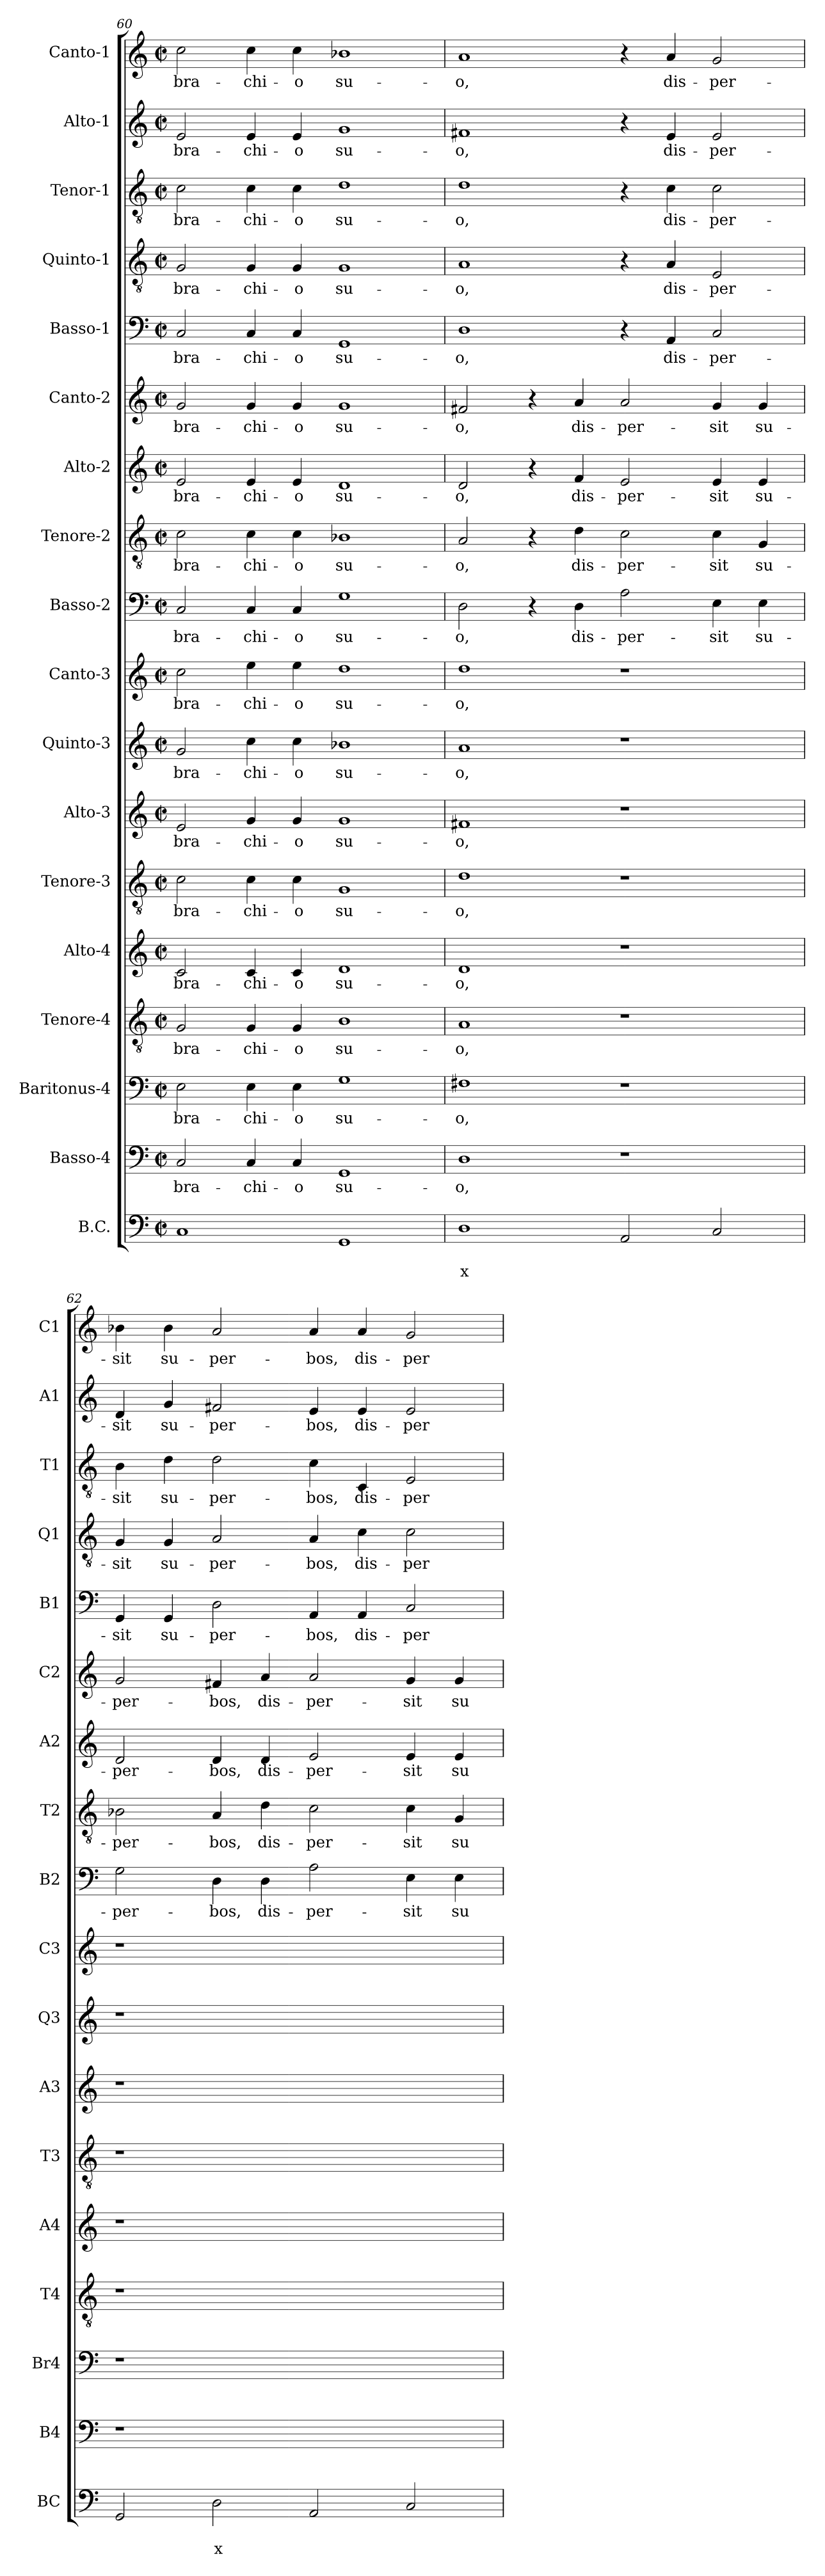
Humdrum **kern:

**kern	**text	**text	**kern	**text	**kern	**text	**kern	**text	**kern	**text	**kern	**text	**kern	**text	**kern	**text	**kern	**text	**kern	**text	**kern	**text	**kern	**text	**kern	**text	**kern	**text	**kern	**text	**kern	**text	**kern	**text	**kern	**text
*part18	*part18	*part18	*part17	*part17	*part16	*part16	*part15	*part15	*part14	*part14	*part13	*part13	*part12	*part12	*part11	*part11	*part10	*part10	*part9	*part9	*part8	*part8	*part7	*part7	*part6	*part6	*part5	*part5	*part4	*part4	*part3	*part3	*part2	*part2	*part1	*part1
*staff18	*staff18	*staff18	*staff17	*staff17	*staff16	*staff16	*staff15	*staff15	*staff14	*staff14	*staff13	*staff13	*staff12	*staff12	*staff11	*staff11	*staff10	*staff10	*staff9	*staff9	*staff8	*staff8	*staff7	*staff7	*staff6	*staff6	*staff5	*staff5	*staff4	*staff4	*staff3	*staff3	*staff2	*staff2	*staff1	*staff1
*I"B.C.	*	*	*I"Basso-4	*	*I"Baritonus-4	*	*I"Tenore-4	*	*I"Alto-4	*	*I"Tenore-3	*	*I"Alto-3	*	*I"Quinto-3	*	*I"Canto-3	*	*I"Basso-2	*	*I"Tenore-2	*	*I"Alto-2	*	*I"Canto-2	*	*I"Basso-1	*	*I"Quinto-1	*	*I"Tenor-1	*	*I"Alto-1	*	*I"Canto-1	*
*I'BC	*	*	*I'B4	*	*I'Br4	*	*I'T4	*	*I'A4	*	*I'T3	*	*I'A3	*	*I'Q3	*	*I'C3	*	*I'B2	*	*I'T2	*	*I'A2	*	*I'C2	*	*I'B1	*	*I'Q1	*	*I'T1	*	*I'A1	*	*I'C1	*
*clefF4	*	*	*clefF4	*	*clefF4	*	*clefGv2	*	*clefG2	*	*clefGv2	*	*clefG2	*	*clefG2	*	*clefG2	*	*clefF4	*	*clefGv2	*	*clefG2	*	*clefG2	*	*clefF4	*	*clefGv2	*	*clefGv2	*	*clefG2	*	*clefG2	*
*k[]	*	*	*k[]	*	*k[]	*	*k[]	*	*k[]	*	*k[]	*	*k[]	*	*k[]	*	*k[]	*	*k[]	*	*k[]	*	*k[]	*	*k[]	*	*k[]	*	*k[]	*	*k[]	*	*k[]	*	*k[]	*
*C:	*	*	*C:	*	*C:	*	*C:	*	*C:	*	*C:	*	*C:	*	*C:	*	*C:	*	*C:	*	*C:	*	*C:	*	*C:	*	*C:	*	*C:	*	*C:	*	*C:	*	*C:	*
*M2/2	*	*	*M2/2	*	*M2/2	*	*M2/2	*	*M2/2	*	*M2/2	*	*M2/2	*	*M2/2	*	*M2/2	*	*M2/2	*	*M2/2	*	*M2/2	*	*M2/2	*	*M2/2	*	*M2/2	*	*M2/2	*	*M2/2	*	*M2/2	*
*met(c|)	*	*	*met(c|)	*	*met(c|)	*	*met(c|)	*	*met(c|)	*	*met(c|)	*	*met(c|)	*	*met(c|)	*	*met(c|)	*	*met(c|)	*	*met(c|)	*	*met(c|)	*	*met(c|)	*	*met(c|)	*	*met(c|)	*	*met(c|)	*	*met(c|)	*	*met(c|)	*
=60	=60	=60	=60	=60	=60	=60	=60	=60	=60	=60	=60	=60	=60	=60	=60	=60	=60	=60	=60	=60	=60	=60	=60	=60	=60	=60	=60	=60	=60	=60	=60	=60	=60	=60	=60	=60
!	!	!	!	!LO:LY:b	!	!LO:LY:b	!	!LO:LY:b	!	!LO:LY:b	!	!LO:LY:b	!	!LO:LY:b	!	!LO:LY:b	!	!LO:LY:b	!	!LO:LY:b	!	!LO:LY:b	!	!LO:LY:b	!	!LO:LY:b	!	!LO:LY:b	!	!LO:LY:b	!	!LO:LY:b	!	!LO:LY:b	!	!LO:LY:b
1C	.	.	2C/	bra-	2E\	bra-	2G/	bra-	2c/	bra-	2c\	bra-	2e/	bra-	2g/	bra-	2cc\	bra-	2C/	bra-	2c\	bra-	2e/	bra-	2g/	bra-	2C/	bra-	2G/	bra-	2c\	bra-	2e/	bra-	2cc\	bra-
!	!	!	!	!LO:LY:b	!	!LO:LY:b	!	!LO:LY:b	!	!LO:LY:b	!	!LO:LY:b	!	!LO:LY:b	!	!LO:LY:b	!	!LO:LY:b	!	!LO:LY:b	!	!LO:LY:b	!	!LO:LY:b	!	!LO:LY:b	!	!LO:LY:b	!	!LO:LY:b	!	!LO:LY:b	!	!LO:LY:b	!	!LO:LY:b
.	.	.	4C/	-chi-	4E\	-chi-	4G/	-chi-	4c/	-chi-	4c\	-chi-	4g/	-chi-	4cc\	-chi-	4ee\	-chi-	4C/	-chi-	4c\	-chi-	4e/	-chi-	4g/	-chi-	4C/	-chi-	4G/	-chi-	4c\	-chi-	4e/	-chi-	4cc\	-chi-
!	!	!	!	!LO:LY:b	!	!LO:LY:b	!	!LO:LY:b	!	!LO:LY:b	!	!LO:LY:b	!	!LO:LY:b	!	!LO:LY:b	!	!LO:LY:b	!	!LO:LY:b	!	!LO:LY:b	!	!LO:LY:b	!	!LO:LY:b	!	!LO:LY:b	!	!LO:LY:b	!	!LO:LY:b	!	!LO:LY:b	!	!LO:LY:b
.	.	.	4C/	-o	4E\	-o	4G/	-o	4c/	-o	4c\	-o	4g/	-o	4cc\	-o	4ee\	-o	4C/	-o	4c\	-o	4e/	-o	4g/	-o	4C/	-o	4G/	-o	4c\	-o	4e/	-o	4cc\	-o
!	!	!	!	!LO:LY:b	!	!LO:LY:b	!	!LO:LY:b	!	!LO:LY:b	!	!LO:LY:b	!	!LO:LY:b	!	!LO:LY:b	!	!LO:LY:b	!	!LO:LY:b	!	!LO:LY:b	!	!LO:LY:b	!	!LO:LY:b	!	!LO:LY:b	!	!LO:LY:b	!	!LO:LY:b	!	!LO:LY:b	!	!LO:LY:b
1GG	.	.	1GG	su-	1G	su-	1B	su-	1d	su-	1G	su-	1g	su-	1b-X	su-	1dd	su-	1G	su-	1B-X	su-	1d	su-	1g	su-	1GG	su-	1G	su-	1d	su-	1g	su-	1b-X	su-
!!LO:PB:g=z
=61	=61	=61	=61	=61	=61	=61	=61	=61	=61	=61	=61	=61	=61	=61	=61	=61	=61	=61	=61	=61	=61	=61	=61	=61	=61	=61	=61	=61	=61	=61	=61	=61	=61	=61	=61	=61
!	!	!LO:LY:b	!	!LO:LY:b	!	!LO:LY:b	!	!LO:LY:b	!	!LO:LY:b	!	!LO:LY:b	!	!LO:LY:b	!	!LO:LY:b	!	!LO:LY:b	!	!LO:LY:b	!	!LO:LY:b	!	!LO:LY:b	!	!LO:LY:b	!	!LO:LY:b	!	!LO:LY:b	!	!LO:LY:b	!	!LO:LY:b	!	!LO:LY:b
1D	.	x	1D	-o,	1F#X	-o,	1A	-o,	1d	-o,	1d	-o,	1f#X	-o,	1a	-o,	1dd	-o,	2D\	-o,	2A/	-o,	2d/	-o,	2f#X/	-o,	1D	-o,	1A	-o,	1d	-o,	1f#X	-o,	1a	-o,
.	.	.	.	.	.	.	.	.	.	.	.	.	.	.	.	.	.	.	4r	.	4r	.	4r	.	4r	.	.	.	.	.	.	.	.	.	.	.
!	!	!	!	!	!	!	!	!	!	!	!	!	!	!	!	!	!	!	!	!LO:LY:b	!	!LO:LY:b	!	!LO:LY:b	!	!LO:LY:b	!	!	!	!	!	!	!	!	!	!
.	.	.	.	.	.	.	.	.	.	.	.	.	.	.	.	.	.	.	4D\	dis-	4d\	dis-	4f/	dis-	4a/	dis-	.	.	.	.	.	.	.	.	.	.
!	!	!	!	!	!	!	!	!	!	!	!	!	!	!	!	!	!	!	!	!LO:LY:b	!	!LO:LY:b	!	!LO:LY:b	!	!LO:LY:b	!	!	!	!	!	!	!	!	!	!
2AA/	.	.	1r	.	1r	.	1r	.	1r	.	1r	.	1r	.	1r	.	1r	.	2A\	-per-	2c\	-per-	2e/	-per-	2a/	-per-	4r	.	4r	.	4r	.	4r	.	4r	.
!	!	!	!	!	!	!	!	!	!	!	!	!	!	!	!	!	!	!	!	!	!	!	!	!	!	!	!	!LO:LY:b	!	!LO:LY:b	!	!LO:LY:b	!	!LO:LY:b	!	!LO:LY:b
.	.	.	.	.	.	.	.	.	.	.	.	.	.	.	.	.	.	.	.	.	.	.	.	.	.	.	4AA/	dis-	4A/	dis-	4c\	dis-	4e/	dis-	4a/	dis-
!	!	!	!	!	!	!	!	!	!	!	!	!	!	!	!	!	!	!	!	!LO:LY:b	!	!LO:LY:b	!	!LO:LY:b	!	!LO:LY:b	!	!LO:LY:b	!	!LO:LY:b	!	!LO:LY:b	!	!LO:LY:b	!	!LO:LY:b
2C/	.	.	.	.	.	.	.	.	.	.	.	.	.	.	.	.	.	.	4E\	-sit	4c\	-sit	4e/	-sit	4g/	-sit	2C/	-per-	2E/	-per-	2c\	-per-	2e/	-per-	2g/	-per-
!	!	!	!	!	!	!	!	!	!	!	!	!	!	!	!	!	!	!	!	!LO:LY:b	!	!LO:LY:b	!	!LO:LY:b	!	!LO:LY:b	!	!	!	!	!	!	!	!	!	!
.	.	.	.	.	.	.	.	.	.	.	.	.	.	.	.	.	.	.	4E\	su-	4G/	su-	4e/	su-	4g/	su-	.	.	.	.	.	.	.	.	.	.
=62	=62	=62	=62	=62	=62	=62	=62	=62	=62	=62	=62	=62	=62	=62	=62	=62	=62	=62	=62	=62	=62	=62	=62	=62	=62	=62	=62	=62	=62	=62	=62	=62	=62	=62	=62	=62
!	!	!	!	!	!	!	!	!	!	!	!	!	!	!	!	!	!	!	!	!LO:LY:b	!	!LO:LY:b	!	!LO:LY:b	!	!LO:LY:b	!	!LO:LY:b	!	!LO:LY:b	!	!LO:LY:b	!	!LO:LY:b	!	!LO:LY:b
2GG/	.	.	1r	.	1r	.	1r	.	1r	.	1r	.	1r	.	1r	.	1r	.	2G\	-per-	2B-X\	-per-	2d/	-per-	2g/	-per-	4GG/	-sit	4G/	-sit	4B\	-sit	4d/	-sit	4b-X\	-sit
!	!	!	!	!	!	!	!	!	!	!	!	!	!	!	!	!	!	!	!	!	!	!	!	!	!	!	!	!LO:LY:b	!	!LO:LY:b	!	!LO:LY:b	!	!LO:LY:b	!	!LO:LY:b
.	.	.	.	.	.	.	.	.	.	.	.	.	.	.	.	.	.	.	.	.	.	.	.	.	.	.	4GG/	su-	4G/	su-	4d\	su-	4g/	su-	4b-\	su-
!	!	!LO:LY:b	!	!	!	!	!	!	!	!	!	!	!	!	!	!	!	!	!	!LO:LY:b	!	!LO:LY:b	!	!LO:LY:b	!	!LO:LY:b	!	!LO:LY:b	!	!LO:LY:b	!	!LO:LY:b	!	!LO:LY:b	!	!LO:LY:b
2D\	.	x	.	.	.	.	.	.	.	.	.	.	.	.	.	.	.	.	4D\	-bos,	4A/	-bos,	4d/	-bos,	4f#X/	-bos,	2D\	-per-	2A/	-per-	2d\	-per-	2f#X/	-per-	2a/	-per-
!	!	!	!	!	!	!	!	!	!	!	!	!	!	!	!	!	!	!	!	!LO:LY:b	!	!LO:LY:b	!	!LO:LY:b	!	!LO:LY:b	!	!	!	!	!	!	!	!	!	!
.	.	.	.	.	.	.	.	.	.	.	.	.	.	.	.	.	.	.	4D\	dis-	4d\	dis-	4d/	dis-	4a/	dis-	.	.	.	.	.	.	.	.	.	.
!	!	!	!	!	!	!	!	!	!	!	!	!	!	!	!	!	!	!	!	!LO:LY:b	!	!LO:LY:b	!	!LO:LY:b	!	!LO:LY:b	!	!LO:LY:b	!	!LO:LY:b	!	!LO:LY:b	!	!LO:LY:b	!	!LO:LY:b
2AA/	.	.	1ryy	.	1ryy	.	1ryy	.	1ryy	.	1ryy	.	1ryy	.	1ryy	.	1ryy	.	2A\	-per-	2c\	-per-	2e/	-per-	2a/	-per-	4AA/	-bos,	4A/	-bos,	4c\	-bos,	4e/	-bos,	4a/	-bos,
!	!	!	!	!	!	!	!	!	!	!	!	!	!	!	!	!	!	!	!	!	!	!	!	!	!	!	!	!LO:LY:b	!	!LO:LY:b	!	!LO:LY:b	!	!LO:LY:b	!	!LO:LY:b
.	.	.	.	.	.	.	.	.	.	.	.	.	.	.	.	.	.	.	.	.	.	.	.	.	.	.	4AA/	dis-	4c\	dis-	4C/	dis-	4e/	dis-	4a/	dis-
!	!	!	!	!	!	!	!	!	!	!	!	!	!	!	!	!	!	!	!	!LO:LY:b	!	!LO:LY:b	!	!LO:LY:b	!	!LO:LY:b	!	!LO:LY:b	!	!LO:LY:b	!	!LO:LY:b	!	!LO:LY:b	!	!LO:LY:b
2C/	.	.	.	.	.	.	.	.	.	.	.	.	.	.	.	.	.	.	4E\	-sit	4c\	-sit	4e/	-sit	4g/	-sit	2C/	-per-	2c\	-per-	2E/	-per-	2e/	-per-	2g/	-per-
!	!	!	!	!	!	!	!	!	!	!	!	!	!	!	!	!	!	!	!	!LO:LY:b	!	!LO:LY:b	!	!LO:LY:b	!	!LO:LY:b	!	!	!	!	!	!	!	!	!	!
.	.	.	.	.	.	.	.	.	.	.	.	.	.	.	.	.	.	.	4E\	su-	4G/	su-	4e/	su-	4g/	su-	.	.	.	.	.	.	.	.	.	.
=	=	=	=	=	=	=	=	=	=	=	=	=	=	=	=	=	=	=	=	=	=	=	=	=	=	=	=	=	=	=	=	=	=	=	=	=
*-	*-	*-	*-	*-	*-	*-	*-	*-	*-	*-	*-	*-	*-	*-	*-	*-	*-	*-	*-	*-	*-	*-	*-	*-	*-	*-	*-	*-	*-	*-	*-	*-	*-	*-	*-	*-
